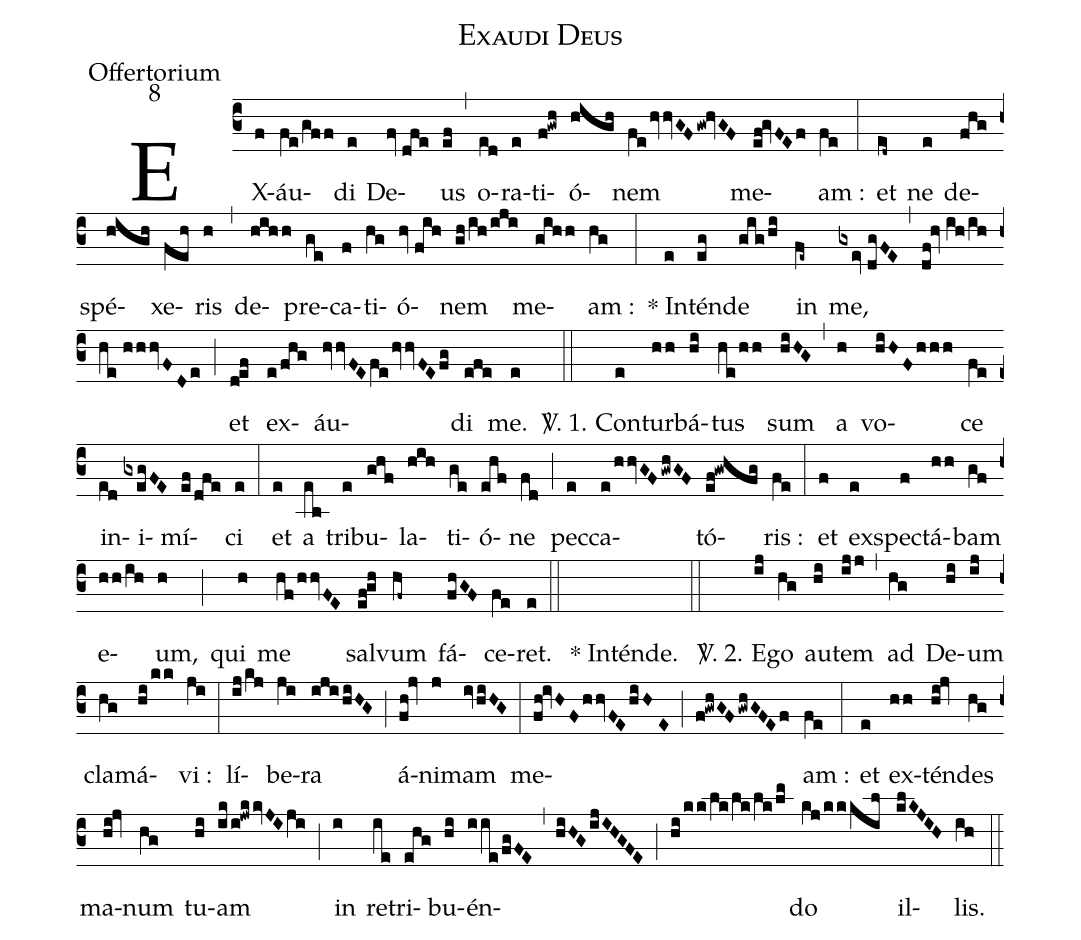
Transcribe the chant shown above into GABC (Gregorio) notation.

name:Exaudi Deus;
office-part:Offertorium;
mode:8;
%%
(c3) EX(f)áu(fe/gff)di(e) De(fv//dfe)us(ef) (,) o(ed)ra(e)ti(f!gwh)ó(high)nem(fehvvGFgw!hvGF) me(ef!gvFEf)am :(fe) (:) et(ed~) ne(e) de(fhg)spé(high)xe(feh)ris(h) (,) de(hihh)pre(ge)ca(f)ti(hg)ó(hv//fih)nem(gh/ih/iji) me(gihh)am :(hg) (:) * In(e)tén(eg)de(gig/hi) in(fe~) me,(gxev//dgFE) (,) (df!hv//ih/ihhe//hhhvFDe) (;) et(def) ex(e/fhg)áu(hvvFEfehvvFEfg)di(efe) me.(e) (::)
<sp>V/</sp>. 1. Con(e)tur(hh)bá(hi)tus(he/hh) sum(hiHG) (,) a(h) vo(hiHFhhh)ce(fe) in(ed)i(gxegFE)mí(ef/dfe)ci(e) (:) et(e) a(eb) tri(e)bu(ghf)la(hih)ti(ge)ó(ehf)ne(fd) (;) pec(e)ca(e/hhvGFgwhGF)tó(ef!gwhfg)ris :(fe) (:) et(f) ex(e)spe(f)ctá(hh)bam(gf) e(hh/ih)um,(h) (;) qui(h) me(hf/hhvFE) sal(ef!gh)vum(hf~) fá(fhGF)ce(fe)ret.(e) (::) ()* Inténde.() (::)
<sp>V/</sp>. 2. E(ij)go(hg) au(hi)tem(ijj) (,) ad(hg) De(hi)um(ij) cla(hg)má(hi/kk)vi :(ji) (:) lí(ij/kj)be(ji)ra(ijihiHG) (;) á(fh!jv)ni(j)mam(ivhiHG) (:) me(fh!ivHFhhvFEhiH//E)(;)(f!gwhGFgwhGFEf)am :(fe) (:) et(e) ex(hh)tén(hi!jv)des(hg) ma(hi!jv)num(hg) tu(hi)am(ik/i!jwkkvJIji) (;) in(i) re(ie)tri(ehg)bu(hi)én(iie/fgFE)(,)(hiHGijIHGFE)(;)(hi/kk/lk/lk/lk/lm)do(kj/kkkil) il(klKJIH)lis.(ih) (::)
